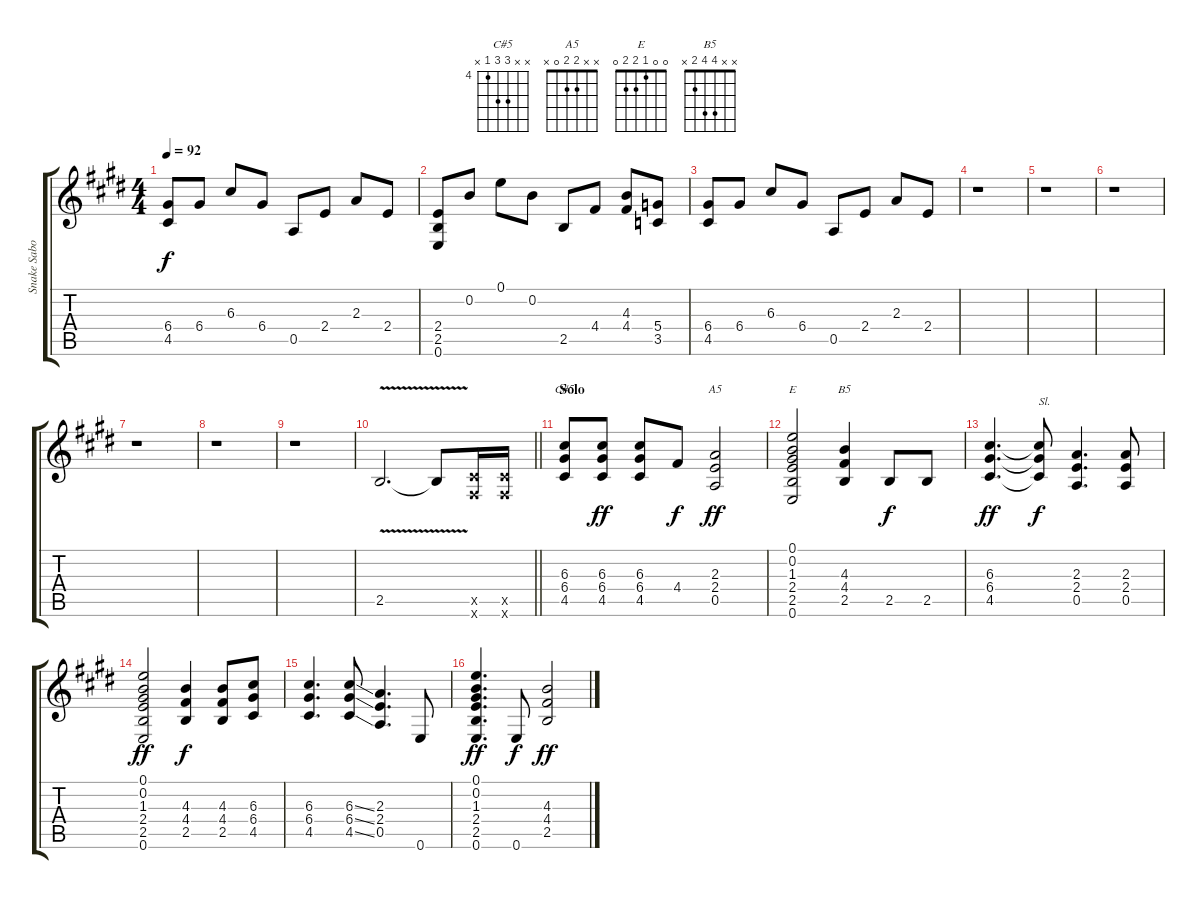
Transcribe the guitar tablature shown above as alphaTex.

\track ("Snake Sabo" "Snake Sabo") {instrument acousticguitarsteel}
\staff {score tabs}
\tuning (E4 B3 G3 D3 A2 E2) {hide}
\chord ("C#5" x x 6 6 4 x) {firstfret 4}
\chord ("A5" x x 2 2 0 x)
\chord ("E" 0 0 1 2 2 0)
\chord ("B5" x x 4 4 2 x)
\ts (4 4)
\tempo 92
\clef g2
\ks e
(6.4 4.5).8{dy f} 6.4.8 6.3.8 6.4.8 0.5.8 2.4.8 2.3.8 2.4.8 |
(2.4 2.5 0.6).8 0.2.8 0.1.8 0.2.8 2.5.8 4.4.8 (4.3 4.4).8 (5.4 3.5).8 |
(6.4 4.5).8 6.4.8 6.3.8 6.4.8 0.5.8 2.4.8 2.3.8 2.4.8 |
r.1 |
r.1 |
r.1 |
r.1 |
r.1 |
r.1 |
\barLineRight lightlight
2.5{v}.2{d} 2.5{t}.8 (4.5{x} 2.6{x}).16 (4.5{x} 2.6{x}).16 |
\section ("" "Solo")
(6.3 6.4 4.5).8{ch "C#5"} (6.3 6.4 4.5).8{dy ff} (6.3 6.4 4.5).8 4.4.8{dy f} (2.3 2.4 0.5).2{ch "A5" dy ff} |
(0.1 0.2 1.3 2.4 2.5 0.6).2{ch "E"} (4.3 4.4 2.5).4{ch "B5"} 2.5.8{dy f} 2.5.8 |
(6.3 6.4 4.5).4{d dy ff} (6.3{t} 6.4{t} 4.5{t}).8{txt "Sl." dy f} (2.3 2.4 0.5).4{d} (2.3 2.4 0.5).8 |
(0.1 0.2 1.3 2.4 2.5 0.6).2{dy ff} (4.3 4.4 2.5).4{dy f} (4.3 4.4 2.5).8 (6.3 6.4 4.5).8 |
(6.3 6.4 4.5).4{d} (6.3{ss} 6.4{ss} 4.5{ss}).8 (2.3 2.4 0.5).4{d} 0.6.8 |
(0.1 0.2 1.3 2.4 2.5 0.6).4{d dy ff} 0.6.8{dy f} (4.3 4.4 2.5).2{dy ff}
